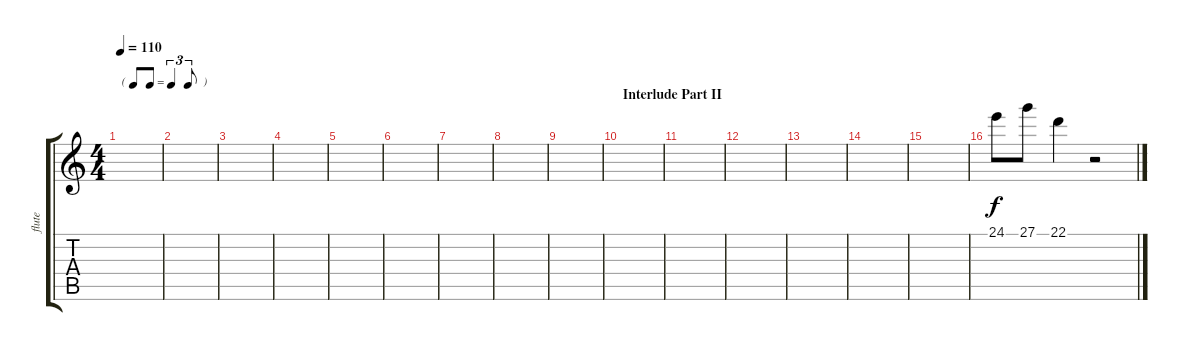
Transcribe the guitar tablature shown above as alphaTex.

\track ("flute" "flute") {instrument flute}
\staff {score tabs}
\tuning (E4 B3 G3 D3 A2 E2) {hide}
\ts (4 4)
\tf triplet8th
\tempo 110
\clef g2
\ks c
|
|
|
|
|
|
|
|
|
\section ("" "Interlude Part II")
|
|
|
|
|
|
24.1.8 27.1.8 22.1.4 r.2
